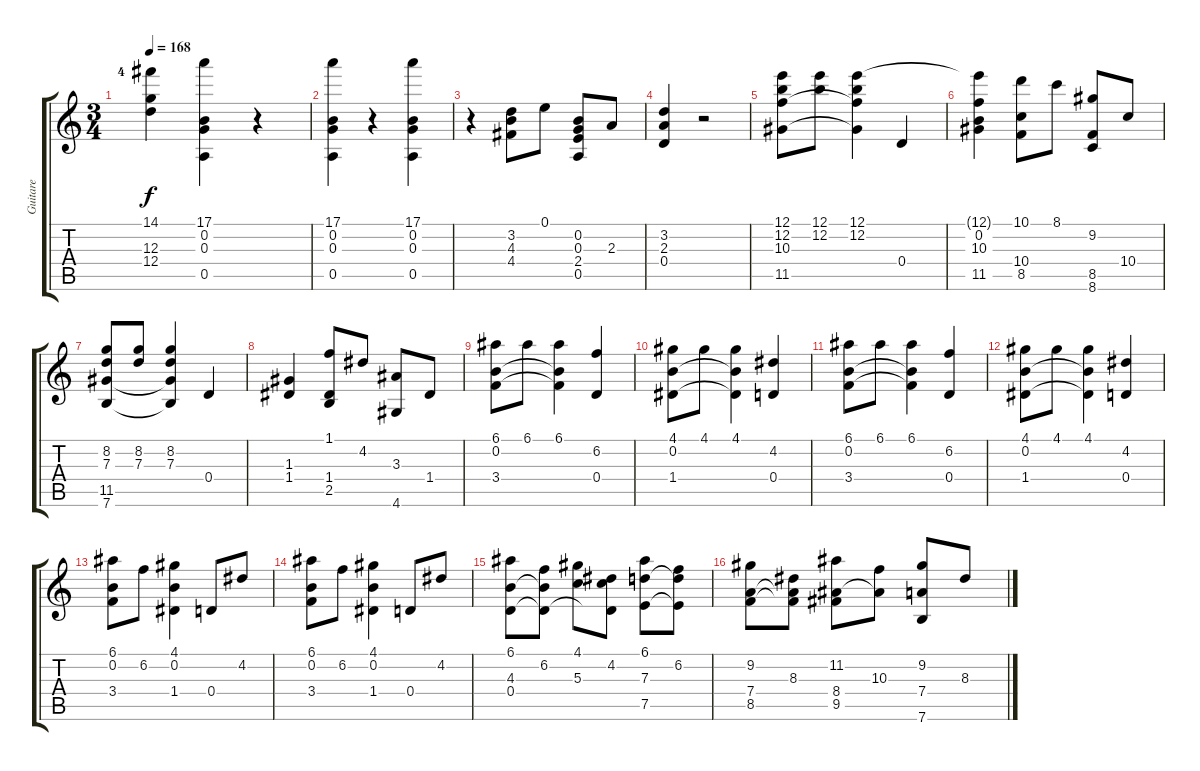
\track ("Guitare" "Guitare") {instrument acousticguitarnylon}
\staff {score tabs}
\tuning (E4 B3 G3 D3 A2 E2) {hide}
\ts (3 4)
\tempo 168
\clef g2
\ks c
(14.1{lf 5} 12.3 12.4).4{dy f} (17.1 0.2 0.3 0.5).4 r.4 |
(17.1 0.2 0.3 0.5).4 r.4 (17.1 0.2 0.3 0.5).4 |
r.4 (3.2 4.3 4.4).8 0.1.8 (0.2 0.3 2.4 0.5).8 2.3.8 |
(3.2 2.3 0.4).4 r.2 |
(12.1 12.2 10.3 11.5).8 (12.1 12.2).8 (12.1 12.2 10.3{t} 11.5{t}).4 0.4.4 |
(12.1{t} 0.2 10.3 11.5).4 (10.1 10.4 8.5).8 8.1.8 (9.2 8.5 8.6).8 10.4.8 |
(8.2 7.3 11.5 7.6).8 (8.2 7.3).8 (8.2 7.3 11.5{t} 7.6{t}).4 0.4.4 |
(1.3 1.4).4 (1.1 1.4 2.5).8 4.2.8 (3.3 4.6).8 1.4.8 |
(6.1 0.2 3.4).8 6.1.8 (6.1 0.2{t} 3.4{t}).4 (6.2 0.4).4 |
(4.1 0.2 1.4).8 4.1.8 (4.1 0.2{t} 1.4{t}).4 (4.2 0.4).4 |
(6.1 0.2 3.4).8 6.1.8 (6.1 0.2{t} 3.4{t}).4 (6.2 0.4).4 |
(4.1 0.2 1.4).8 4.1.8 (4.1 0.2{t} 1.4{t}).4 (4.2 0.4).4 |
(6.1 0.2 3.4).8 6.2.8 (4.1 0.2 1.4).4 0.4.8 4.2.8 |
(6.1 0.2 3.4).8 6.2.8 (4.1 0.2 1.4).4 0.4.8 4.2.8 |
(6.1 4.3 0.4).8 (6.2 4.3{t} 0.4{t}).8 (4.1 5.3).8 (4.2 5.3{t} 0.4{t}).8 (6.1 7.3 7.5).8 (6.2 7.3{t} 7.5{t}).8 |
(9.2 7.4 8.5).8 (8.3 7.4{t} 8.5{t}).8 (11.2 8.4 9.5).8 (10.3 8.4{t}).8 (9.2 7.4 7.6).8 8.3.8
